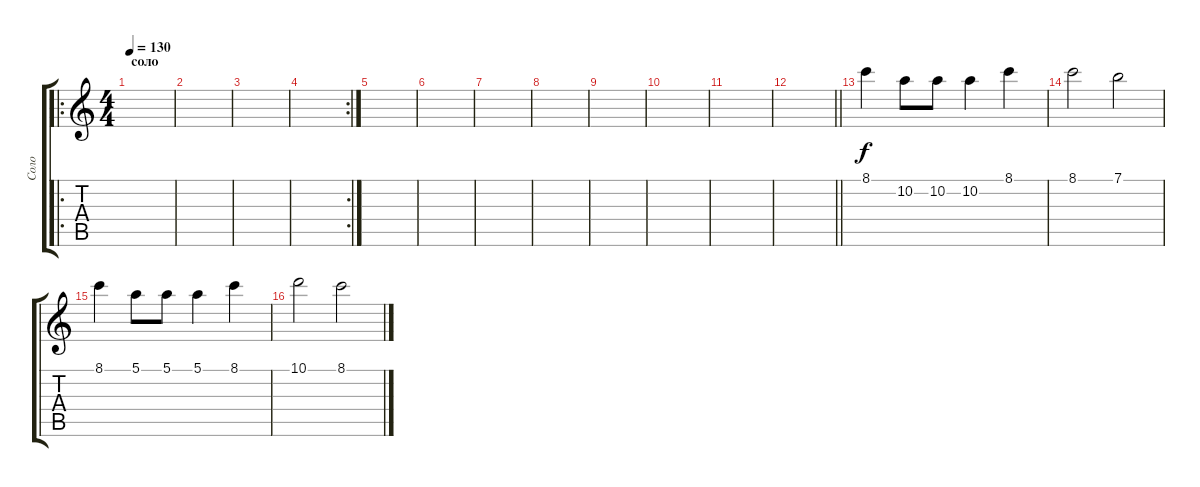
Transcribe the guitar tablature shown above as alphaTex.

\track ("Соло" "Соло") {instrument distortionguitar}
\staff {score tabs}
\tuning (E4 B3 G3 D3 A2 E2) {hide}
\ro
\ts (4 4)
\section ("" "соло")
\tempo 130
\clef g2
\ks c
|
|
|
\rc 2
|
|
|
|
|
|
|
|
\barLineRight lightlight
|
8.1.4 10.2.8 10.2.8 10.2.4 8.1.4 |
8.1.2 7.1.2 |
8.1.4 5.1.8 5.1.8 5.1.4 8.1.4 |
10.1.2 8.1.2
